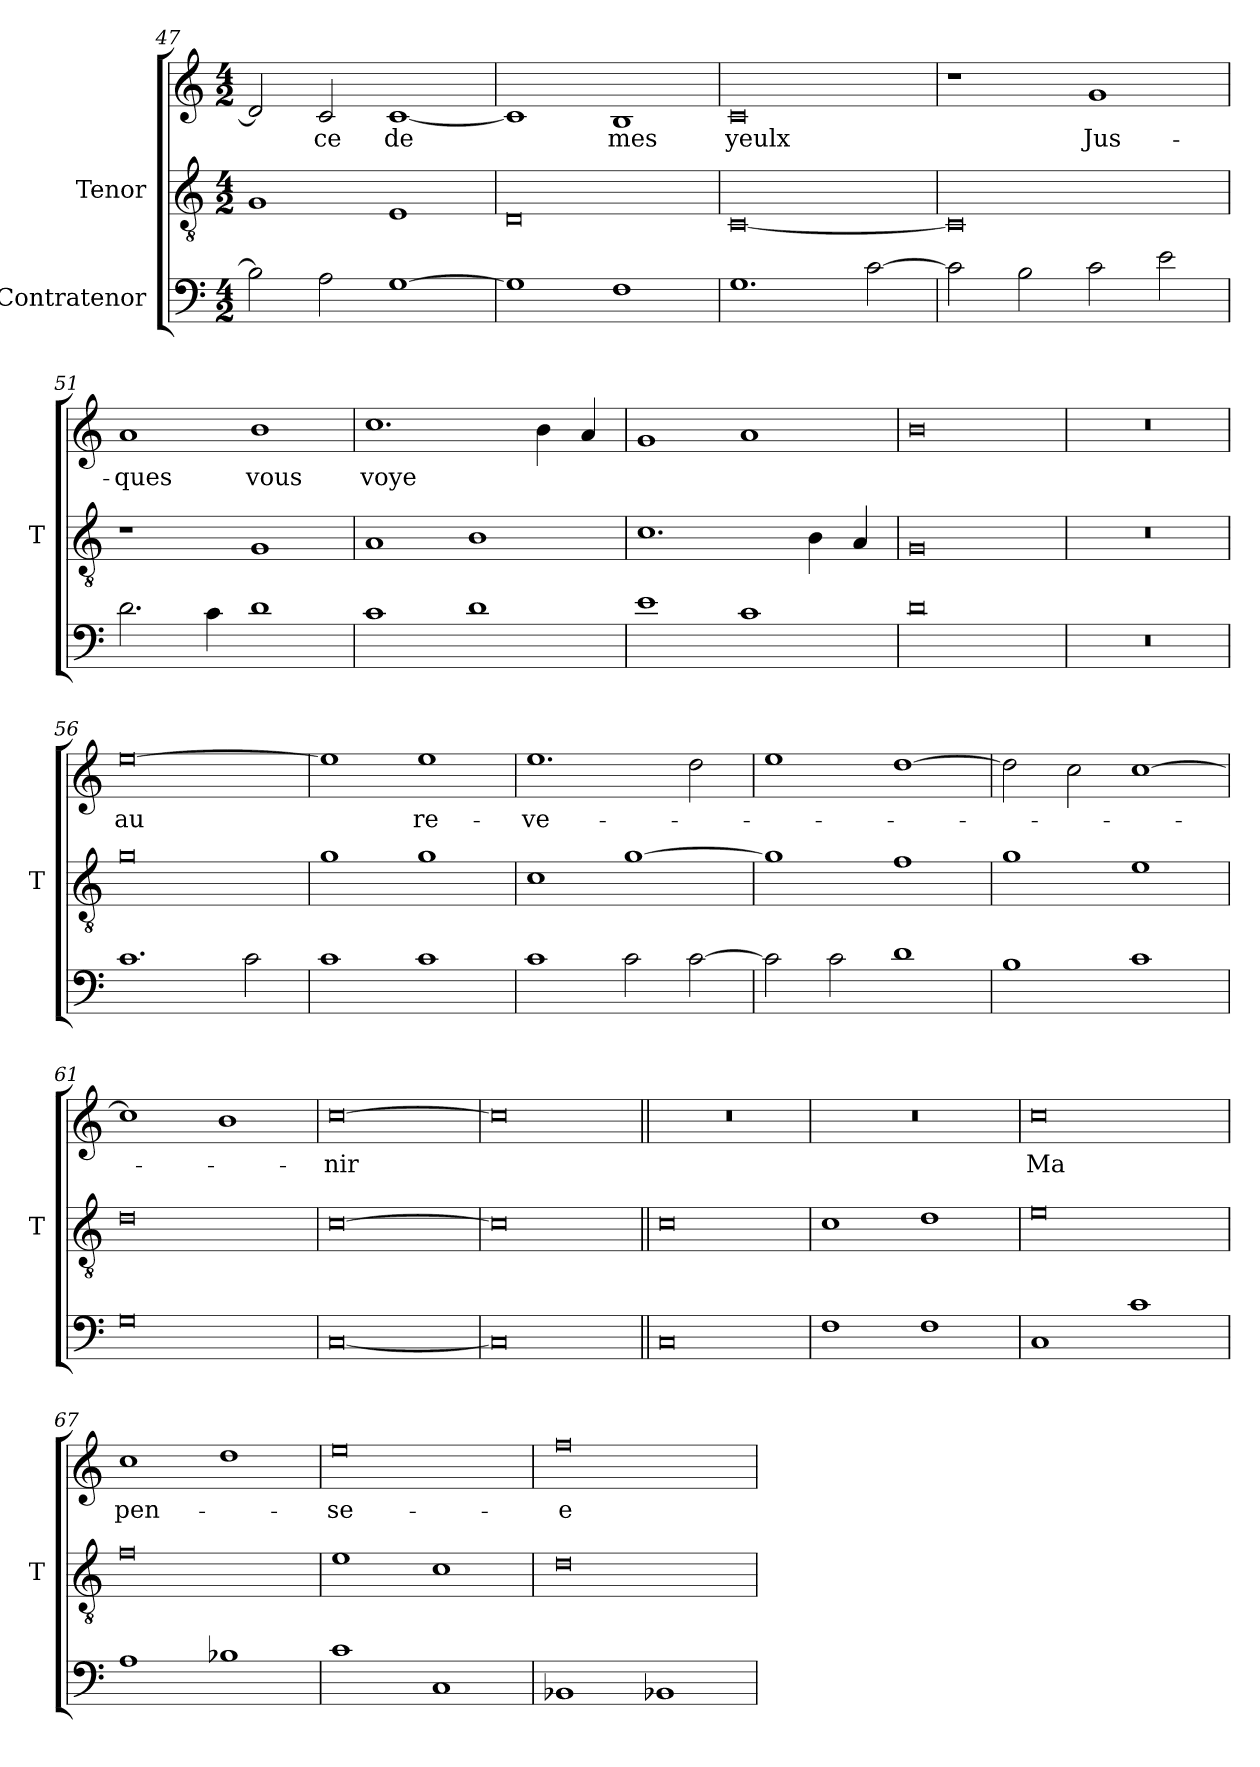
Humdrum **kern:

**kern	**kern	**kern	**text
*part3	*part2	*part1	*part1
*staff3	*staff2	*staff1	*staff1
*I"Contratenor	*I"Tenor	*	*
*	*I'T	*	*
*clefF4	*clefGv2	*clefG2	*
*M4/2	*M4/2	*M4/2	*
=47	=47	=47	=47
2B]	1G	2d]	.
2A	.	2c	-ce
[1G	1E	[1c	-de
=48	=48	=48	=48
1G]	0D	1c]	.
1F	.	1B	-mes
=49	=49	=49	=49
1.G	[0C	0c	-yeulx
[2c	.	.	.
=50	=50	=50	=50
2c]	0C]	1r	.
2B	.	.	.
2c	.	1g	Jus-
2e	.	.	.
=51	=51	=51	=51
2.d	1r	1a	-ques
4c	.	.	.
1d	1G	1b	-vous
=52	=52	=52	=52
1c	1A	1.cc	-voye
1d	1B	.	.
.	.	4b	.
.	.	4a	.
=53	=53	=53	=53
1e	1.c	1g	.
1c	.	1a	.
.	4B	.	.
.	4A	.	.
=54	=54	=54	=54
0d	0G	0b	.
=55	=55	=55	=55
0r	0r	0r	.
=56	=56	=56	=56
1.c	0g	[0ee	-au
2c	.	.	.
=57	=57	=57	=57
1c	1g	1ee]	.
1c	1g	1ee	re-
=58	=58	=58	=58
1c	1c	1.ee	-ve-
2c	[1g	.	.
[2c	.	2dd	.
=59	=59	=59	=59
2c]	1g]	1ee	.
2c	.	.	.
1d	1f	[1dd	.
=60	=60	=60	=60
1B	1g	2dd]	.
.	.	2cc	.
1c	1e	[1cc	.
=61	=61	=61	=61
0G	0d	1cc]	.
.	.	1b	.
=62	=62	=62	=62
[0C	[0c	[0cc	-nir
=63	=63	=63	=63
0C]	0c]	0cc]	.
=64||	=64||	=64||	=64||
0C	0c	0r	.
=65	=65	=65	=65
1F	1c	0r	.
1F	1d	.	.
=66	=66	=66	=66
1C	0e	0cc	-Ma
1c	.	.	.
=67	=67	=67	=67
1A	0f	1cc	pen-
1B-X	.	1dd	.
=68	=68	=68	=68
1c	1e	0ee	-se-
1C	1c	.	.
=69	=69	=69	=69
1BB-X	0d	0ff	-e
1BB-X	.	.	.
=	=	=	=
*-	*-	*-	*-
